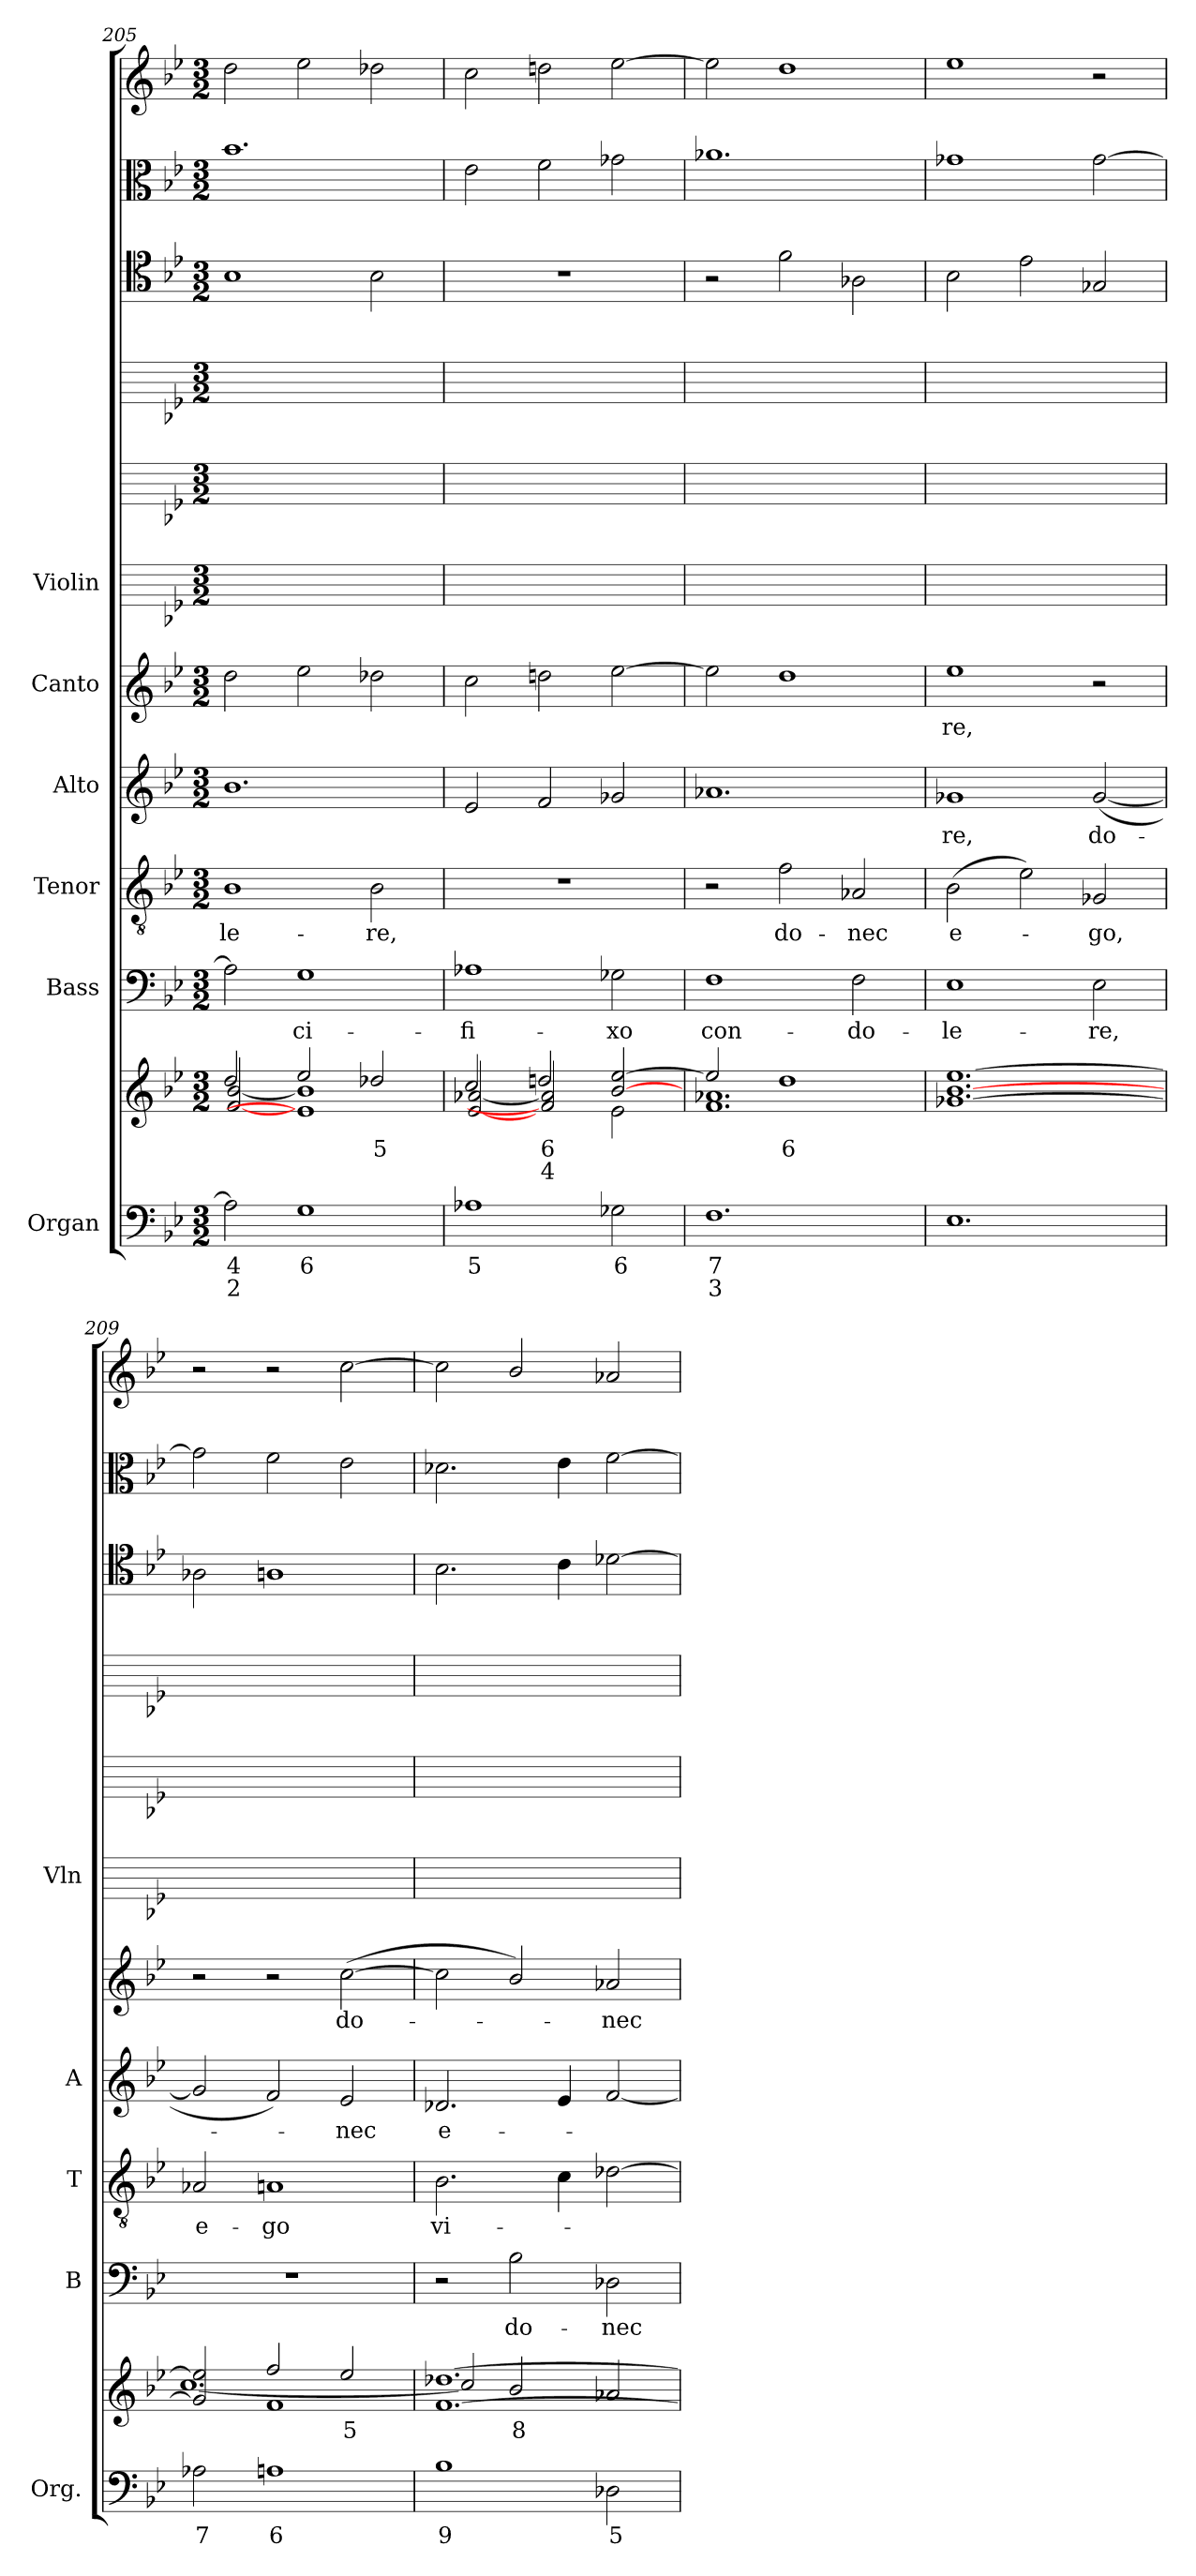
**kern	**text	**text	**kern	**text	**text	**kern	**text	**kern	**text	**kern	**text	**kern	**text	**kern	**kern	**kern	**kern	**kern	**kern
*part6	*part6	*part6	*part6	*part6	*part6	*part5	*part5	*part4	*part4	*part3	*part3	*part2	*part2	*part1	*part1	*part1	*part1	*part1	*part1
*staff12	*staff12	*staff12	*staff11	*staff11	*staff11	*staff10	*staff10	*staff9	*staff9	*staff8	*staff8	*staff7	*staff7	*staff6	*staff5	*staff4	*staff3	*staff2	*staff1
*I"Organ	*	*	*	*	*	*I"Bass	*	*I"Tenor	*	*I"Alto	*	*I"Canto	*	*I"Violin	*	*	*	*	*
*I'Org.	*	*	*	*	*	*I'B	*	*I'T	*	*I'A	*	*	*	*I'Vln	*	*	*	*	*
*clefF4	*	*	*clefG2	*	*	*clefF4	*	*clefGv2	*	*clefG2	*	*clefG2	*	*	*	*	*clefC4	*clefC3	*clefG2
*k[b-e-]	*	*	*k[b-e-]	*	*	*k[b-e-]	*	*k[b-e-]	*	*k[b-e-]	*	*k[b-e-]	*	*k[b-e-]	*k[b-e-]	*k[b-e-]	*k[b-e-]	*k[b-e-]	*k[b-e-]
*B-:	*	*	*B-:	*	*	*B-:	*	*B-:	*	*B-:	*	*B-:	*	*B-:	*B-:	*B-:	*B-:	*B-:	*B-:
*M3/2	*	*	*M3/2	*	*	*M3/2	*	*M3/2	*	*M3/2	*	*M3/2	*	*M3/2	*M3/2	*M3/2	*M3/2	*M3/2	*M3/2
=205	=205	=205	=205	=205	=205	=205	=205	=205	=205	=205	=205	=205	=205	=205	=205	=205	=205	=205	=205
*	*	*	*^	*	*	*	*	*	*	*	*	*	*	*	*	*	*	*	*
*	*	*	*	*^	*	*	*	*	*	*	*	*	*	*	*	*	*	*	*	*
!	!LO:LY:b	!LO:LY:b	!	!	!LO:N:vis=1	!	!	!	!	!	!LO:LY:b	!	!	!	!	!	!	!	!	!	!
2A-]	4	2	2dd/	[2f/ [2b-/	1.ryy	.	.	2A-]	.	1B-	-le-	1.b-	.	2dd	.	1.ryy	1.ryy	1.ryy	1B-	1.b-	2dd
!	!LO:LY:b	!	!	!	!	!	!	!	!LO:LY:b	!	!	!	!	!	!	!	!	!	!	!	!
1G	6	.	2ee-/	1e-\] 1b-\]	.	.	.	1G	ci-	.	.	.	.	2ee-	.	.	.	.	.	.	2ee-
!	!	!	!	!	!	!LO:LY:b	!	!	!	!	!LO:LY:b	!	!	!	!	!	!	!	!	!	!
.	.	.	2dd-X/	.	.	5	.	.	.	2B-	-re,	.	.	2dd-X	.	.	.	.	2B-	.	2dd-X
=206	=206	=206	=206	=206	=206	=206	=206	=206	=206	=206	=206	=206	=206	=206	=206	=206	=206	=206	=206	=206	=206
!	!LO:LY:b	!	!	!	!LO:N:vis=1	!	!	!	!LO:LY:b	!LO:N:vis=1	!	!	!	!	!	!	!	!	!LO:N:vis=1	!	!
1A-X	5	.	2cc/	[2e-/ [2a-X/	1.ryy	.	.	1A-X	-fi-	1.r	.	2e-	.	2cc	.	1.ryy	1.ryy	1.ryy	1.r	2e-	2cc
!	!	!	!	!	!	!LO:LY:b	!LO:LY:b	!	!	!	!	!	!	!	!	!	!	!	!	!	!
.	.	.	2ddn/	2f/] 2a-/]	.	6	4	.	.	.	.	2f	.	2ddn	.	.	.	.	.	2f	2ddn
!	!LO:LY:b	!	!	!	!	!	!	!	!LO:LY:b	!	!	!	!	!	!	!	!	!	!	!	!
2G-X	6	.	[2b- [2ee-	2e-\	.	.	.	2G-X	-xo	.	.	2g-X	.	[2ee-	.	.	.	.	.	2g-X	[2ee-
=207	=207	=207	=207	=207	=207	=207	=207	=207	=207	=207	=207	=207	=207	=207	=207	=207	=207	=207	=207	=207	=207
!	!LO:LY:b	!LO:LY:b	!	!	!LO:N:vis=1	!	!	!	!LO:LY:b	!	!	!	!	!	!	!	!	!	!	!	!
1.F	7	3	2ee-/]	1.f\ 1.a-X\	1.ryy	.	.	1F	con-	2r	.	1.a-X	.	2ee-]	.	1.ryy	1.ryy	1.ryy	2r	1.a-X	2ee-]
!	!	!	!	!	!	!LO:LY:b	!	!	!	!	!LO:LY:b	!	!	!	!	!	!	!	!	!	!
.	.	.	1dd	.	.	6	.	.	.	2f	do-	.	.	1dd	.	.	.	.	2f	.	1dd
!	!	!	!	!	!	!	!	!	!LO:LY:b	!	!LO:LY:b	!	!	!	!	!	!	!	!	!	!
.	.	.	.	.	.	.	.	2F	-do-	2A-X	-nec	.	.	.	.	.	.	.	2A-X	.	.
=208	=208	=208	=208	=208	=208	=208	=208	=208	=208	=208	=208	=208	=208	=208	=208	=208	=208	=208	=208	=208	=208
!	!	!	!	!LO:N:vis=1	!LO:N:vis=1	!	!	!	!LO:LY:b	!	!LO:LY:b	!	!LO:LY:b	!	!LO:LY:b	!	!	!	!	!	!
1.E-	.	.	[1.g-X [1.b- [1.ee-	1.ryy	1.ryy	.	.	1E-	-le-	(2B-	e-	1g-X	re,	1ee-	re,	1.ryy	1.ryy	1.ryy	2B-	1g-X	1ee-
.	.	.	.	.	.	.	.	.	.	2e-)	.	.	.	.	.	.	.	.	2e-	.	.
!	!	!	!	!	!	!	!	!	!LO:LY:b	!	!LO:LY:b	!	!LO:LY:b	!	!	!	!	!	!	!	!
.	.	.	.	.	.	.	.	2E-	-re,	2G-X	go,	(<[2g-	do-	2r	.	.	.	.	2G-X	[2g-	2r
=209	=209	=209	=209	=209	=209	=209	=209	=209	=209	=209	=209	=209	=209	=209	=209	=209	=209	=209	=209	=209	=209
!	!LO:LY:b	!	!	!	!	!	!	!LO:N:vis=1	!	!	!LO:LY:b	!	!	!	!	!	!	!	!	!	!
2A-X	7	.	2g-] 2ee-]	[1.cc\	2ryy	.	.	1.r	.	2A-X	e-	2g-]	.	2r	.	1.ryy	1.ryy	1.ryy	2A-X	2g-]	2r
!	!LO:LY:b	!	!	!	!	!	!	!	!	!	!LO:LY:b	!	!	!	!	!	!	!	!	!	!
1An	6	.	2ff/	.	1f	.	.	.	.	1An	-go	2f)	.	2r	.	.	.	.	1An	2f	2r
!	!	!	!	!	!	!LO:LY:b	!	!	!	!	!	!	!LO:LY:b	!	!LO:LY:b	!	!	!	!	!	!
.	.	.	2ee-/	.	.	5	.	.	.	.	.	2e-	nec	(>[2cc	do-	.	.	.	.	2e-	[2cc
=210	=210	=210	=210	=210	=210	=210	=210	=210	=210	=210	=210	=210	=210	=210	=210	=210	=210	=210	=210	=210	=210
!	!LO:LY:b	!	!	!	!LO:N:vis=1	!	!	!	!	!	!LO:LY:b	!	!LO:LY:b	!	!	!	!	!	!	!	!
1B-	9	.	[1.f [1.dd-X	2cc/]	1.ryy	.	.	2r	.	2.B-	vi-	2.d-X	e-	2cc]	.	1.ryy	1.ryy	1.ryy	2.B-	2.d-X	2cc]
!	!	!	!	!	!	!LO:LY:b	!	!	!LO:LY:b	!	!	!	!	!	!	!	!	!	!	!	!
.	.	.	.	2b-/	.	8	.	2B-	do-	.	.	.	.	2b-/)	.	.	.	.	.	.	2b-/
.	.	.	.	.	.	.	.	.	.	4c	.	4e-	.	.	.	.	.	.	4c	4e-	.
!	!LO:LY:b	!	!	!	!	!	!	!	!LO:LY:b	!	!	!	!	!	!LO:LY:b	!	!	!	!	!	!
2D-X	5	.	.	2a-X/	.	.	.	2D-X	-nec	[2d-X	.	[2f	.	2a-X	nec	.	.	.	[2d-X	[2f	2a-X
*	*	*	*v	*v	*v	*	*	*	*	*	*	*	*	*	*	*	*	*	*	*	*
=	=	=	=	=	=	=	=	=	=	=	=	=	=	=	=	=	=	=	=
*-	*-	*-	*-	*-	*-	*-	*-	*-	*-	*-	*-	*-	*-	*-	*-	*-	*-	*-	*-
